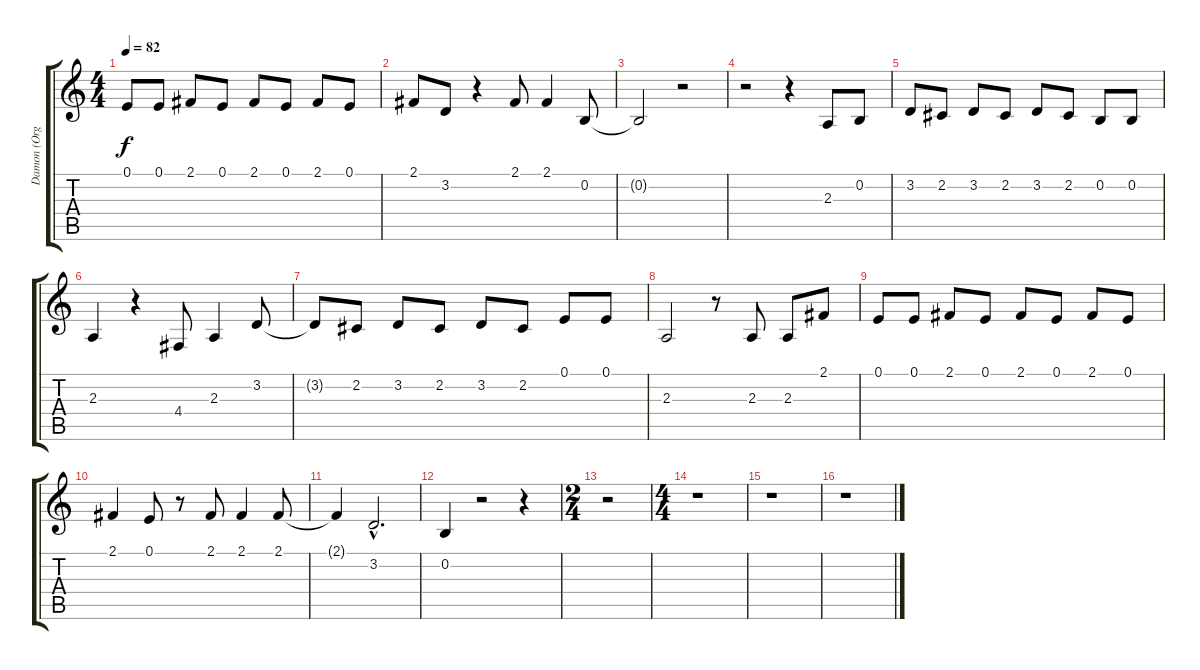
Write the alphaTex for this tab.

\track ("Damon (Organ)" "Damon (Org") {instrument drawbarorgan}
\staff {score tabs}
\tuning (E4 B3 G3 D3 A2 E2) {hide}
\ts (4 4)
\tempo 82
\clef g2
\ks c
0.1.8{dy f} 0.1.8 2.1.8 0.1.8 2.1.8 0.1.8 2.1.8 0.1.8 |
2.1.8 3.2.8 r.4 2.1.8 2.1.4 0.2.8 |
0.2{t}.2 r.2 |
r.2 r.4 2.3.8 0.2.8 |
3.2.8 2.2.8 3.2.8 2.2.8 3.2.8 2.2.8 0.2.8 0.2.8 |
2.3.4 r.4 4.4.8 2.3.4 3.2.8 |
3.2{t}.8 2.2.8 3.2.8 2.2.8 3.2.8 2.2.8 0.1.8 0.1.8 |
2.3.2 r.8 2.3.8 2.3.8 2.1.8 |
0.1.8 0.1.8 2.1.8 0.1.8 2.1.8 0.1.8 2.1.8 0.1.8 |
2.1.4 0.1.8 r.8 2.1.8 2.1.4 2.1.8 |
2.1{t}.4 3.2{hac}.2{d} |
0.2.4 r.2 r.4 |
\ts (2 4)
r.2 |
\ts (4 4)
r.1 |
r.1 |
r.1
